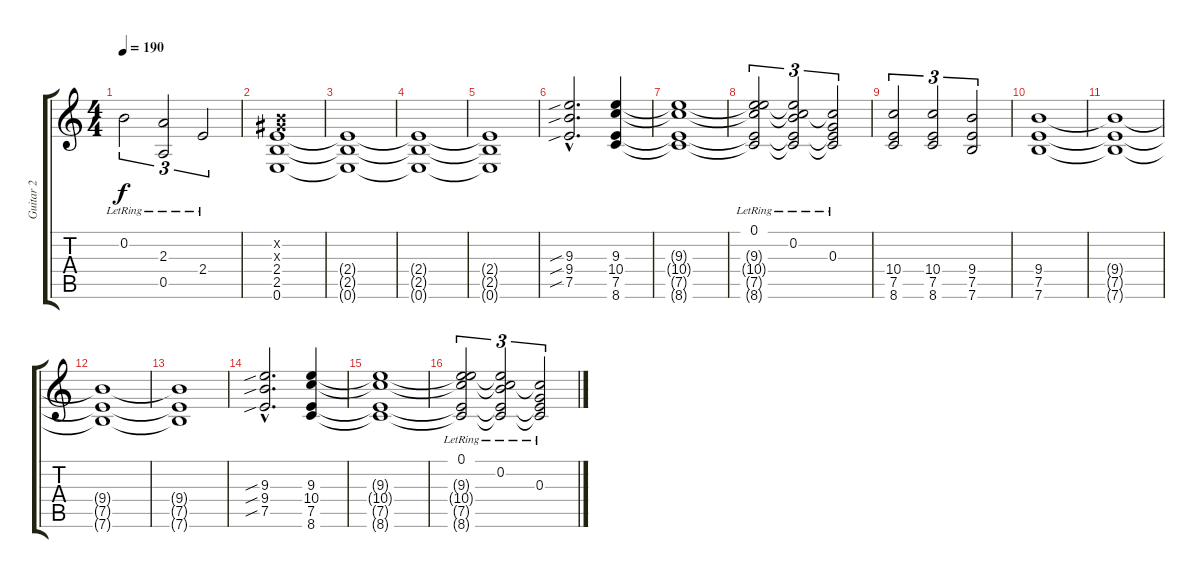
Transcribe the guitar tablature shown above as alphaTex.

\track ("Guitar 2" "Guitar 2") {instrument distortionguitar}
\staff {score tabs}
\tuning (E4 B3 G3 D3 A2 E2) {hide}
\ts (4 4)
\tempo 190
\clef g2
\ks c
0.2{lr}.2{tu (3 2) dy f} (2.3{lr} 0.5{t}).2{tu (3 2)} 2.4{lr}.2{tu (3 2)} |
(0.2{x} 1.3{x} 2.4 2.5 0.6).1 |
(2.4{t} 2.5{t} 0.6{t}).1 |
(2.4{t} 2.5{t} 0.6{t}).1 |
(2.4{t} 2.5{t} 0.6{t}).1 |
(9.3{sib hac} 9.4{sib hac} 7.5{sib hac}).2{d} (9.3 10.4 7.5 8.6).4 |
(9.3{t} 10.4{t} 7.5{t} 8.6{t}).1 |
(0.1{lr} 9.3{t} 10.4{t} 7.5{t} 8.6{t}).2{tu (3 2)} (0.2{lr} 9.3{t} 10.4{t} 7.5{t} 8.6{t}).2{tu (3 2)} (0.3{lr} 10.4{t} 7.5{t} 8.6{t}).2{tu (3 2)} |
(10.4 7.5 8.6).2{tu (3 2)} (10.4 7.5 8.6).2{tu (3 2)} (9.4 7.5 7.6).2{tu (3 2)} |
(9.4 7.5 7.6).1 |
(9.4{t} 7.5{t} 7.6{t}).1 |
(9.4{t} 7.5{t} 7.6{t}).1 |
(9.4{t} 7.5{t} 7.6{t}).1 |
(9.3{sib hac} 9.4{sib hac} 7.5{sib hac}).2{d} (9.3 10.4 7.5 8.6).4 |
(9.3{t} 10.4{t} 7.5{t} 8.6{t}).1 |
(0.1{lr} 9.3{t} 10.4{t} 7.5{t} 8.6{t}).2{tu (3 2)} (0.2{lr} 9.3{t} 10.4{t} 7.5{t} 8.6{t}).2{tu (3 2)} (0.3{lr} 10.4{t} 7.5{t} 8.6{t}).2{tu (3 2)}
